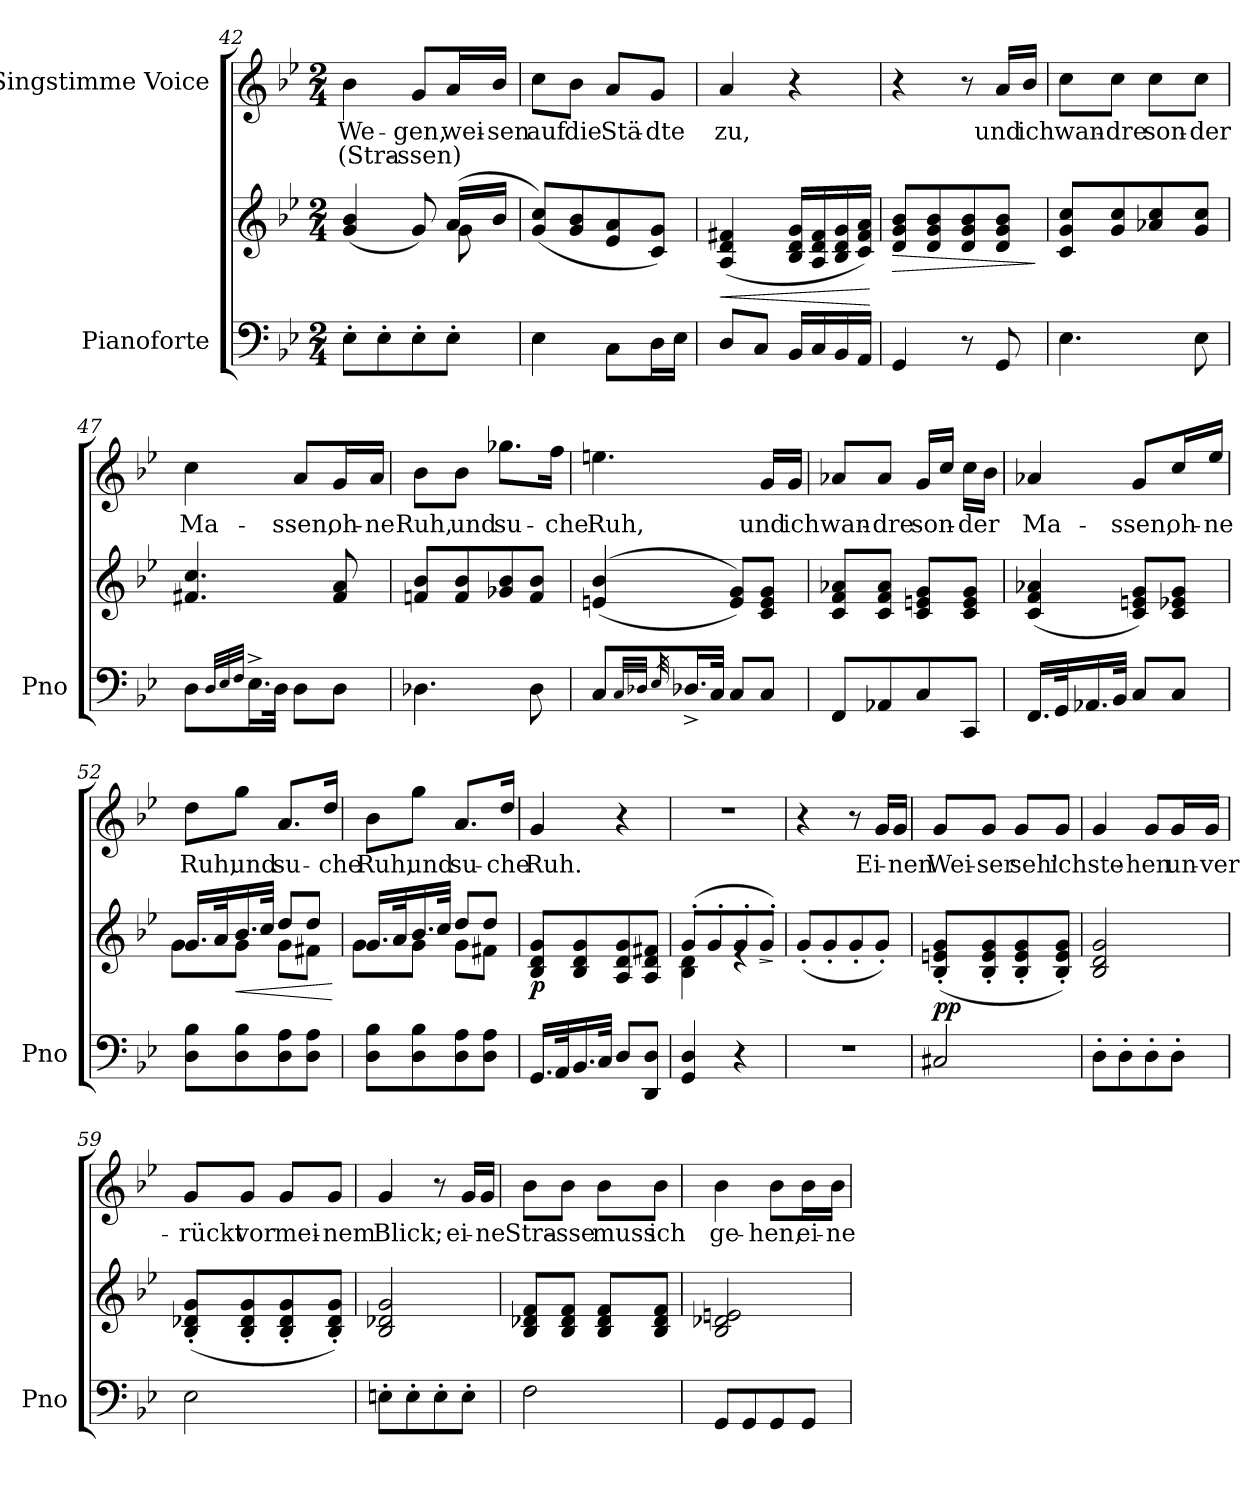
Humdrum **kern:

**kern	**kern	**dynam	**kern	**text	**text
*part2	*part2	*part2	*part1	*part1	*part1
*staff3	*staff2	*staff2/3	*staff1	*staff1	*staff1
*I"Pianoforte	*	*	*I"Singstimme Voice	*	*
*I'Pno	*	*	*	*	*
*clefF4	*clefG2	*	*clefG2	*	*
*k[b-e-]	*k[b-e-]	*	*k[b-e-]	*	*
*M2/4	*M2/4	*	*M2/4	*	*
=42	=42	=42	=42	=42	=42
*	*^	*	*	*	*
!	!	!	!	!	!LO:LY:b	!LO:LY:b
8E-'\L	(>4g/ 4b-/	4.ryy	.	4b-\	We-	(Stra-
8E-'\	.	.	.	.	.	.
!	!	!	!	!	!LO:LY:b	!LO:LY:b
8E-'\	8g/)	.	.	8g/L	-gen,	-ssen)
!	!	!	!	!	!LO:LY:b	!
8E-'\J	(>16a/LL	8g\	.	16a/L	wei-	.
!	!	!	!	!	!LO:LY:b	!
.	16b-/JJ	.	.	16b-/JJ	-sen	.
*	*v	*v	*	*	*	*
=43	=43	=43	=43	=43	=43
!	!	!	!	!LO:LY:b	!
4E-\	(<8g/ 8cc/L)	.	8cc\L	auf	.
!	!	!	!	!LO:LY:b	!
.	8g/ 8b-/	.	8b-\J	die	.
!	!	!	!	!LO:LY:b	!
8C\L	8e-/ 8a/	.	8a/L	Stä-	.
!	!	!	!	!LO:LY:b	!
16D\L	8c/ 8g/J)	.	8g/J	-dte	.
16E-\JJ	.	.	.	.	.
=44	=44	=44	=44	=44	=44
!	!	!LO:HP:b	!	!LO:LY:b	!
8D/L	(<4A/ 4d/ 4f#X/	<	4a/	zu,	.
8C/J	.	.	.	.	.
16BB-/LL	16B-/ 16d/ 16g/LL	.	4r	.	.
16C/	16A/ 16d/ 16f#/	.	.	.	.
16BB-/	16B-/ 16d/ 16g/	.	.	.	.
16AA/JJ	16c/ 16f#/ 16a/JJ)	.	.	.	.
.	.	[	.	.	.
!!LO:PB:g=z
=45	=45	=45	=45	=45	=45
!	!	!LO:HP:b	!	!	!
4GG/	8d/ 8g/ 8b-/L	>	4r	.	.
.	8d/ 8g/ 8b-/	.	.	.	.
8r	8d/ 8g/ 8b-/	.	8r	.	.
!	!	!	!	!LO:LY:b	!
8GG/	8d/ 8g/ 8b-/J	.	16a/LL	und	.
!	!	!	!	!LO:LY:b	!
.	.	.	16b-/JJ	ich	.
.	.	]	.	.	.
!!LO:LB:g=z
=46	=46	=46	=46	=46	=46
!	!	!	!	!LO:LY:b	!
4.E-\	8c/ 8g/ 8cc/L	.	8cc\L	wan-	.
!	!	!	!	!LO:LY:b	!
.	8g/ 8cc/	.	8cc\J	-dre	.
!	!	!	!	!LO:LY:b	!
.	8a-X/ 8cc/	.	8cc\L	son-	.
!	!	!	!	!LO:LY:b	!
8E-\	8g/ 8cc/J	.	8cc\J	-der	.
=47	=47	=47	=47	=47	=47
!	!	!	!	!LO:LY:b	!
8D\L	4.f#X/ 4.cc/	.	4cc\	Ma-	.
32qD/LLL	.	.	.	.	.
32qE-/	.	.	.	.	.
32qF/JJJ	.	.	.	.	.
16.E-^\L	.	.	.	.	.
32D\JJk	.	.	.	.	.
!	!	!	!	!LO:LY:b	!
8D\L	.	.	8a/L	-ssen,	.
!	!	!	!	!LO:LY:b	!
8D\J	8f#/ 8a/	.	16g/L	oh-	.
!	!	!	!	!LO:LY:b	!
.	.	.	16a/JJ	-ne	.
=48	=48	=48	=48	=48	=48
!	!	!	!	!LO:LY:b	!
4.D-X\	8fn/ 8b-/L	.	8b-\L	Ruh,	.
!	!	!	!	!LO:LY:b	!
.	8f/ 8b-/	.	8b-\J	und	.
!	!	!	!	!LO:LY:b	!
.	8g-X/ 8b-/	.	8.gg-X\L	su-	.
8D-\	8f/ 8b-/J	.	.	.	.
!	!	!	!	!LO:LY:b	!
.	.	.	16ff\Jk	-che	.
=49	=49	=49	=49	=49	=49
!	!	!	!	!LO:LY:b	!
8C/L	(>(<4en/ 4b-/	.	4.een\	Ruh,	.
32qC/LLL	.	.	.	.	.
32qD-X/JJJ	.	.	.	.	.
32qE-/	.	.	.	.	.
16.D-^/L	.	.	.	.	.
32C/JJk	.	.	.	.	.
8C/L	8e/ 8g/L))	.	.	.	.
!	!	!	!	!LO:LY:b	!
8C/J	8c/ 8e/ 8g/J	.	16g/LL	und	.
!	!	!	!	!LO:LY:b	!
.	.	.	16g/JJ	ich	.
=50	=50	=50	=50	=50	=50
!	!	!	!	!LO:LY:b	!
8FF/L	8c/ 8f/ 8a-X/L	.	8a-X/L	wan-	.
!	!	!	!	!LO:LY:b	!
8AA-X/	8c/ 8f/ 8a-/J	.	8a-/J	-dre	.
!	!	!	!	!LO:LY:b	!
8C/	8c/ 8en/ 8g/L	.	16g/LL	son-	.
.	.	.	16cc/JJ	.	.
!	!	!	!	!LO:LY:b	!
8CC/J	8c/ 8e/ 8g/J	.	16cc\LL	-der	.
.	.	.	16b-\JJ	.	.
!!LO:PB:g=z
=51	=51	=51	=51	=51	=51
!	!	!	!	!LO:LY:b	!
16.FF/LL	(>4c/ 4f/ 4a-X/	.	4a-X/	Ma-	.
32GG/K	.	.	.	.	.
16.AA-X/	.	.	.	.	.
32BB-/JJk	.	.	.	.	.
!	!	!	!	!LO:LY:b	!
8C/L	8c/ 8en/ 8g/L)	.	8g/L	-ssen,	.
!	!	!	!	!LO:LY:b	!
8C/J	8c/ 8e-X/ 8g/J	.	16cc/L	oh-	.
!	!	!	!	!LO:LY:b	!
.	.	.	16ee-/JJ	-ne	.
=52	=52	=52	=52	=52	=52
*	*^	*	*	*	*
!	!	!	!	!	!LO:LY:b	!
8D\ 8B-\L	16.g/LL	8g\L	.	8dd\L	Ruh,	.
.	32a/K	.	.	.	.	.
!	!	!	!LO:HP:b	!	!LO:LY:b	!
8D\ 8B-\	16.b-/	8g\J	<	8gg\J	und	.
.	32cc/JJk	.	.	.	.	.
!	!	!	!	!	!LO:LY:b	!
8D\ 8A\	8dd/L	8g\L	.	8.a/L	su-	.
8D\ 8A\J	8dd/J	8f#X\J	.	.	.	.
!	!	!	!	!	!LO:LY:b	!
.	.	.	.	16dd/Jk	-che	.
*	*v	*v	*	*	*	*
.	.	[	.	.	.
=53	=53	=53	=53	=53	=53
*	*^	*	*	*	*
!	!	!	!	!	!LO:LY:b	!
8D\ 8B-\L	16.g/LL	8g\L	.	8b-\L	Ruh,	.
.	32a/K	.	.	.	.	.
!	!	!	!	!	!LO:LY:b	!
8D\ 8B-\	16.b-/	8g\J	.	8gg\J	und	.
.	32cc/JJk	.	.	.	.	.
!	!	!	!	!	!LO:LY:b	!
8D\ 8A\	8dd/L	8g\L	.	8.a/L	su-	.
8D\ 8A\J	8dd/J	8f#X\J	.	.	.	.
!	!	!	!	!	!LO:LY:b	!
.	.	.	.	16dd/Jk	-che	.
*	*v	*v	*	*	*	*
=54	=54	=54	=54	=54	=54
!	!	!LO:DY:b	!	!LO:LY:b	!
16.GG/LL	8B-/ 8d/ 8g/L	p	4g/	Ruh.	.
32AA/K	.	.	.	.	.
16.BB-/	8B-/ 8d/ 8g/	.	.	.	.
32C/JJk	.	.	.	.	.
8D/L	8A/ 8d/ 8g/	.	4r	.	.
8DD/ 8D/J	8A/ 8d/ 8f#X/J	.	.	.	.
=55	=55	=55	=55	=55	=55
*	*^	*	*	*	*
4GG/ 4D/	(>8g'/L	4B-\ 4d\	.	2r	.	.
.	8g'/	.	.	.	.	.
4r	8g'/	4re	.	.	.	.
!	!	!	!LO:HP:b	!	!	!
.	8g'/J)	.	>	.	.	.
*	*v	*v	*	*	*	*
.	.	]	.	.	.
!!LO:LB:g=z
=56	=56	=56	=56	=56	=56
2r	(>8g'/L	.	4r	.	.
.	8g'/	.	.	.	.
.	8g'/	.	8r	.	.
!	!	!	!	!LO:LY:b	!
.	8g'/J)	.	16g/LL	Ei-	.
!	!	!	!	!LO:LY:b	!
.	.	.	16g/JJ	-nen	.
!!LO:LB:g=z
=57	=57	=57	=57	=57	=57
!	!	!LO:DY:b	!	!LO:LY:b	!
2C#X/	(<8B-/' 8en/' 8g/'L	pp	8g/L	Wei-	.
!	!	!	!	!LO:LY:b	!
.	8B-/' 8e/' 8g/'	.	8g/J	-ser	.
!	!	!	!	!LO:LY:b	!
.	8B-/' 8e/' 8g/'	.	8g/L	seh'	.
!	!	!	!	!LO:LY:b	!
.	8B-/' 8e/' 8g/'J)	.	8g/J	ich	.
=58	=58	=58	=58	=58	=58
!	!	!	!	!LO:LY:b	!
8D'\L	2B-/ 2d/ 2g/	.	4g/	ste-	.
8D'\	.	.	.	.	.
!	!	!	!	!LO:LY:b	!
8D'\	.	.	8g/L	-hen	.
!	!	!	!	!LO:LY:b	!
8D'\J	.	.	16g/L	un-	.
!	!	!	!	!LO:LY:b	!
.	.	.	16g/JJ	-ver-	.
=59	=59	=59	=59	=59	=59
!	!	!	!	!LO:LY:b	!
2E-\	(<8B-/' 8d-X/' 8g/'L	.	8g/L	-rückt	.
!	!	!	!	!LO:LY:b	!
.	8B-/' 8d-/' 8g/'	.	8g/J	vor	.
!	!	!	!	!LO:LY:b	!
.	8B-/' 8d-/' 8g/'	.	8g/L	mei-	.
!	!	!	!	!LO:LY:b	!
.	8B-/' 8d-/' 8g/'J)	.	8g/J	-nem	.
=60	=60	=60	=60	=60	=60
!	!	!	!	!LO:LY:b	!
8En'\L	2B-/ 2d-X/ 2g/	.	4g/	Blick;	.
8E'\	.	.	.	.	.
8E'\	.	.	8r	.	.
!	!	!	!	!LO:LY:b	!
8E'\J	.	.	16g/LL	ei-	.
!	!	!	!	!LO:LY:b	!
.	.	.	16g/JJ	-ne	.
=61	=61	=61	=61	=61	=61
!	!	!	!	!LO:LY:b	!
2F\	8B-/ 8d-X/ 8f/L	.	8b-\L	Stra-	.
!	!	!	!	!LO:LY:b	!
.	8B-/ 8d-/ 8f/J	.	8b-\J	-sse	.
!	!	!	!	!LO:LY:b	!
.	8B-/ 8d-/ 8f/L	.	8b-\L	muss	.
!	!	!	!	!LO:LY:b	!
.	8B-/ 8d-/ 8f/J	.	8b-\J	ich	.
=62	=62	=62	=62	=62	=62
!	!	!	!	!LO:LY:b	!
8GG/L	2B-/ 2d-X/ 2en/	.	4b-\	ge-	.
8GG/	.	.	.	.	.
!	!	!	!	!LO:LY:b	!
8GG/	.	.	8b-\L	-hen,	.
!	!	!	!	!LO:LY:b	!
8GG/J	.	.	16b-\L	ei-	.
!	!	!	!	!LO:LY:b	!
.	.	.	16b-\JJ	-ne	.
=	=	=	=	=	=
*-	*-	*-	*-	*-	*-
